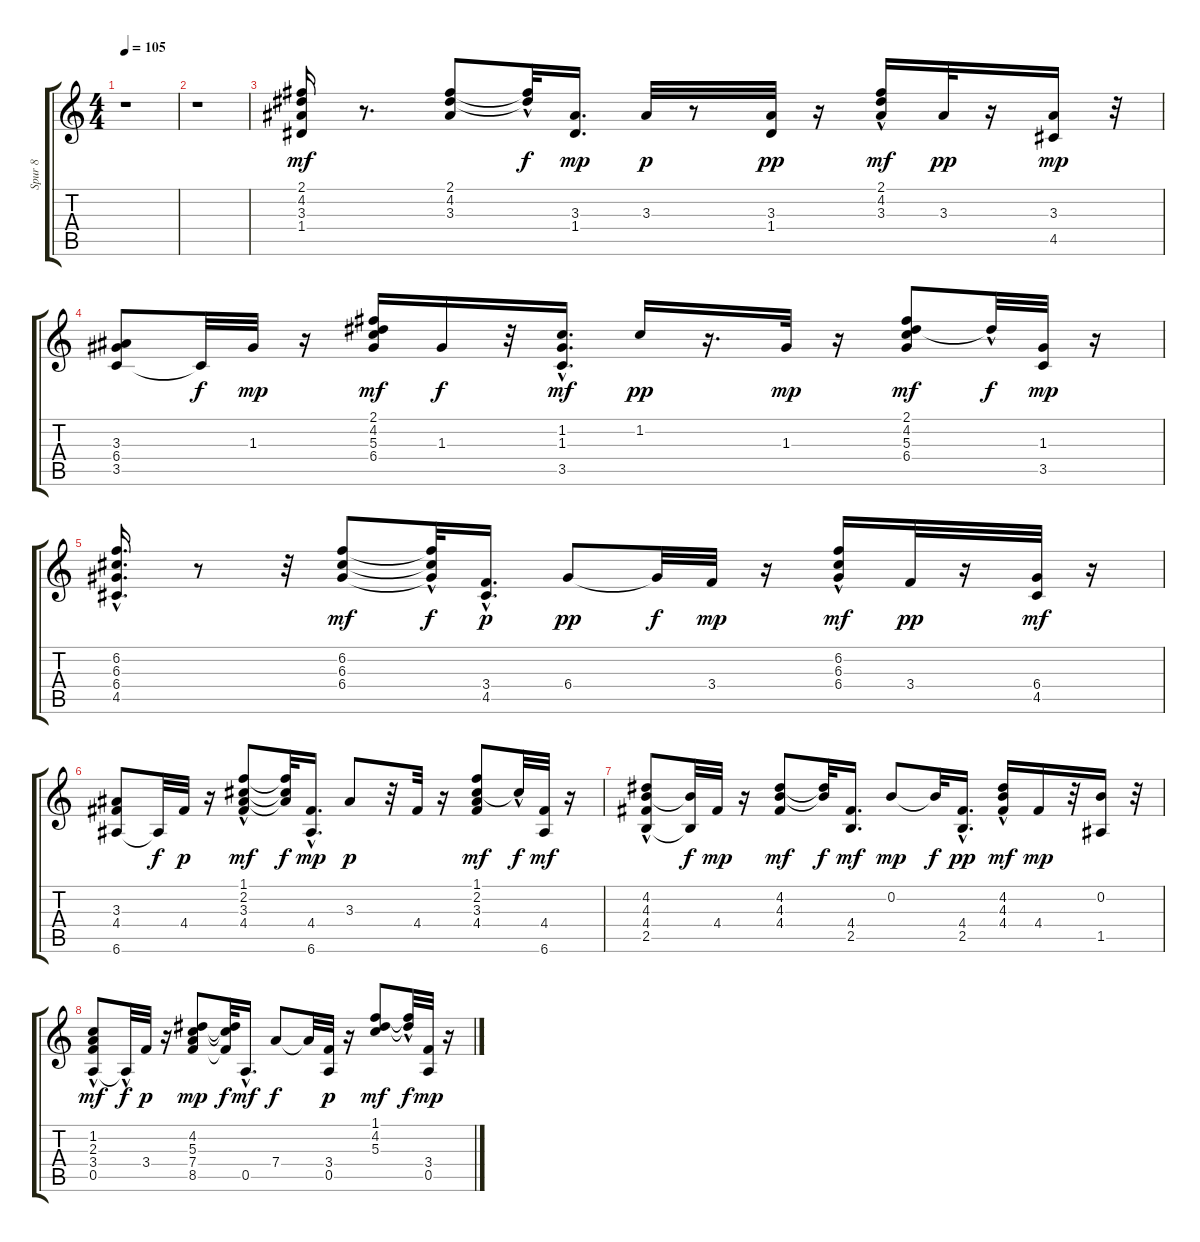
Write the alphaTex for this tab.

\track ("Spur 8" "Spur 8") {instrument acousticguitarsteel}
\staff {score tabs}
\tuning (E4 B3 G3 D3 A2 E2) {hide}
\ts (4 4)
\tempo 105
\clef g2
\ks c
r.1{dy mf instrument acousticguitarsteel} |
r.1 |
(2.1 4.2 3.3 1.4).16 r.8{d} (2.1 4.2 3.3).8 (2.1{t} 4.2{hac t}).32{dy f} (3.3 1.4).16{d dy mp} 3.3.32{dy p} r.8 (3.3 1.4).32{dy pp} r.16 (2.1 4.2{hac} 3.3).16{dy mf} 3.3.32{dy pp} r.16 (3.3 4.5).16{dy mp} r.32 |
(3.3 6.4 3.5).8 3.5{t}.32{dy f} 1.3.32{dy mp} r.16 (2.1 4.2 5.3 6.4).16{dy mf} 1.3.16{dy f} r.32 (1.2 1.3 3.5{hac}).16{d dy mf} 1.2.16{dy pp} r.16{d} 1.3.32{dy mp} r.16 (2.1 4.2 5.3 6.4).8{dy mf} 4.2{hac t}.32{dy f} (1.3 3.5).32{dy mp} r.16 |
(6.2 6.3 6.4 4.5{hac}).16{d} r.8 r.32 (6.2 6.3 6.4).8{dy mf} (6.2{hac t} 6.3{t} 6.4{t}).32{dy f} (3.4 4.5{hac}).16{d dy p} 6.4.8{dy pp} 6.4{t}.32{dy f} 3.4.32{dy mp} r.16 (6.2 6.3{hac} 6.4).16{dy mf} 3.4.32{dy pp} r.16 (6.4 4.5).32{dy mf} r.16 |
(3.3 4.4 6.6).8 6.6{t}.32{dy f} 4.4.32{dy p} r.16 (1.1 2.2 3.3 4.4{hac}).8{dy mf} (1.1{t} 2.2{t} 3.3{t}).32{dy f} (4.4 6.6{hac}).16{d dy mp} 3.3.8{dy p} r.32 4.4.32 r.16 (1.1 2.2 3.3 4.4).8{dy mf} 2.2{hac t}.32{dy f} (4.4 6.6).32{dy mf} r.16 |
(4.2{hac} 4.3 4.4 2.5).8 (4.3{t} 2.5{t}).32{dy f} 4.4.32{dy mp} r.16 (4.2 4.3 4.4).8{dy mf} (4.2{t} 4.3{t}).32{dy f} (4.4 2.5).16{d dy mf} 0.2.8{dy mp} 0.2{t}.32{dy f} (4.4 2.5{hac}).16{d dy pp} (4.2{hac} 4.3 4.4).16{dy mf} 4.4.16{dy mp} r.32 (0.2 1.5).16 r.32 |
(1.2{hac} 2.3 3.4 0.5).8{dy mf} 0.5{hac t}.32{dy f} 3.4.32{dy p} r.16 (4.2 5.3 7.4 8.5).8{dy mp} (4.2{t} 5.3{t} 8.5{t}).32{dy f} 0.5{hac}.16{d dy mf} 7.4.8{dy f} 7.4{t}.32 (3.4 0.5).32{dy p} r.16 (1.1 4.2 5.3).8{dy mf} (1.1{hac t} 4.2{t}).32{dy f} (3.4 0.5).32{dy mp} r.16
